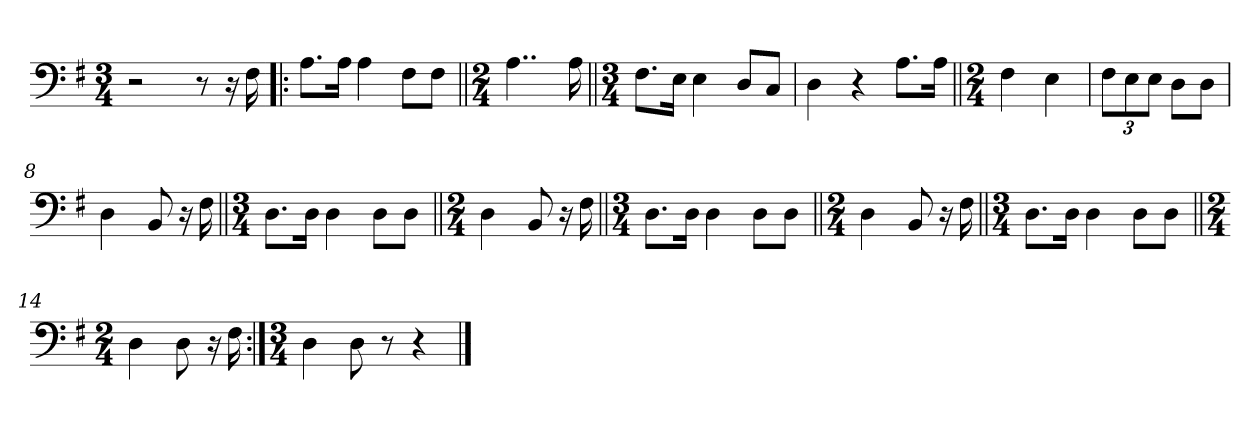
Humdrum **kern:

**kern
*part1
*staff1
*clefF4
*k[f#]
*M3/4
=1
2r
8r
16r
16F#\
=2!|:
8.A\L
16A\Jk
4A\
8F#\L
8F#\J
=3||
*M2/4
4..A\
16A\
=4||
*M3/4
8.F#\L
16E\Jk
4E\
8D/L
8C/J
=5
4D\
4r
8.A\L
16A\Jk
=6||
*M2/4
4F#\
4E\
=7
12F#\L
12E\
12E\J
8D\L
8D\J
=8
4D\
8BB/
16r
16F#\
=9||
*M3/4
8.D\L
16D\Jk
4D\
8D\L
8D\J
=10||
*M2/4
4D\
8BB/
16r
16F#\
=11||
*M3/4
8.D\L
16D\Jk
4D\
8D\L
8D\J
=12||
*M2/4
4D\
8BB/
16r
16F#\
=13||
*M3/4
8.D\L
16D\Jk
4D\
8D\L
8D\J
=14||
*M2/4
4D\
8D\
16r
16F#\
=15:|!
*M3/4
4D\
8D\
8r
4r
==
*-
